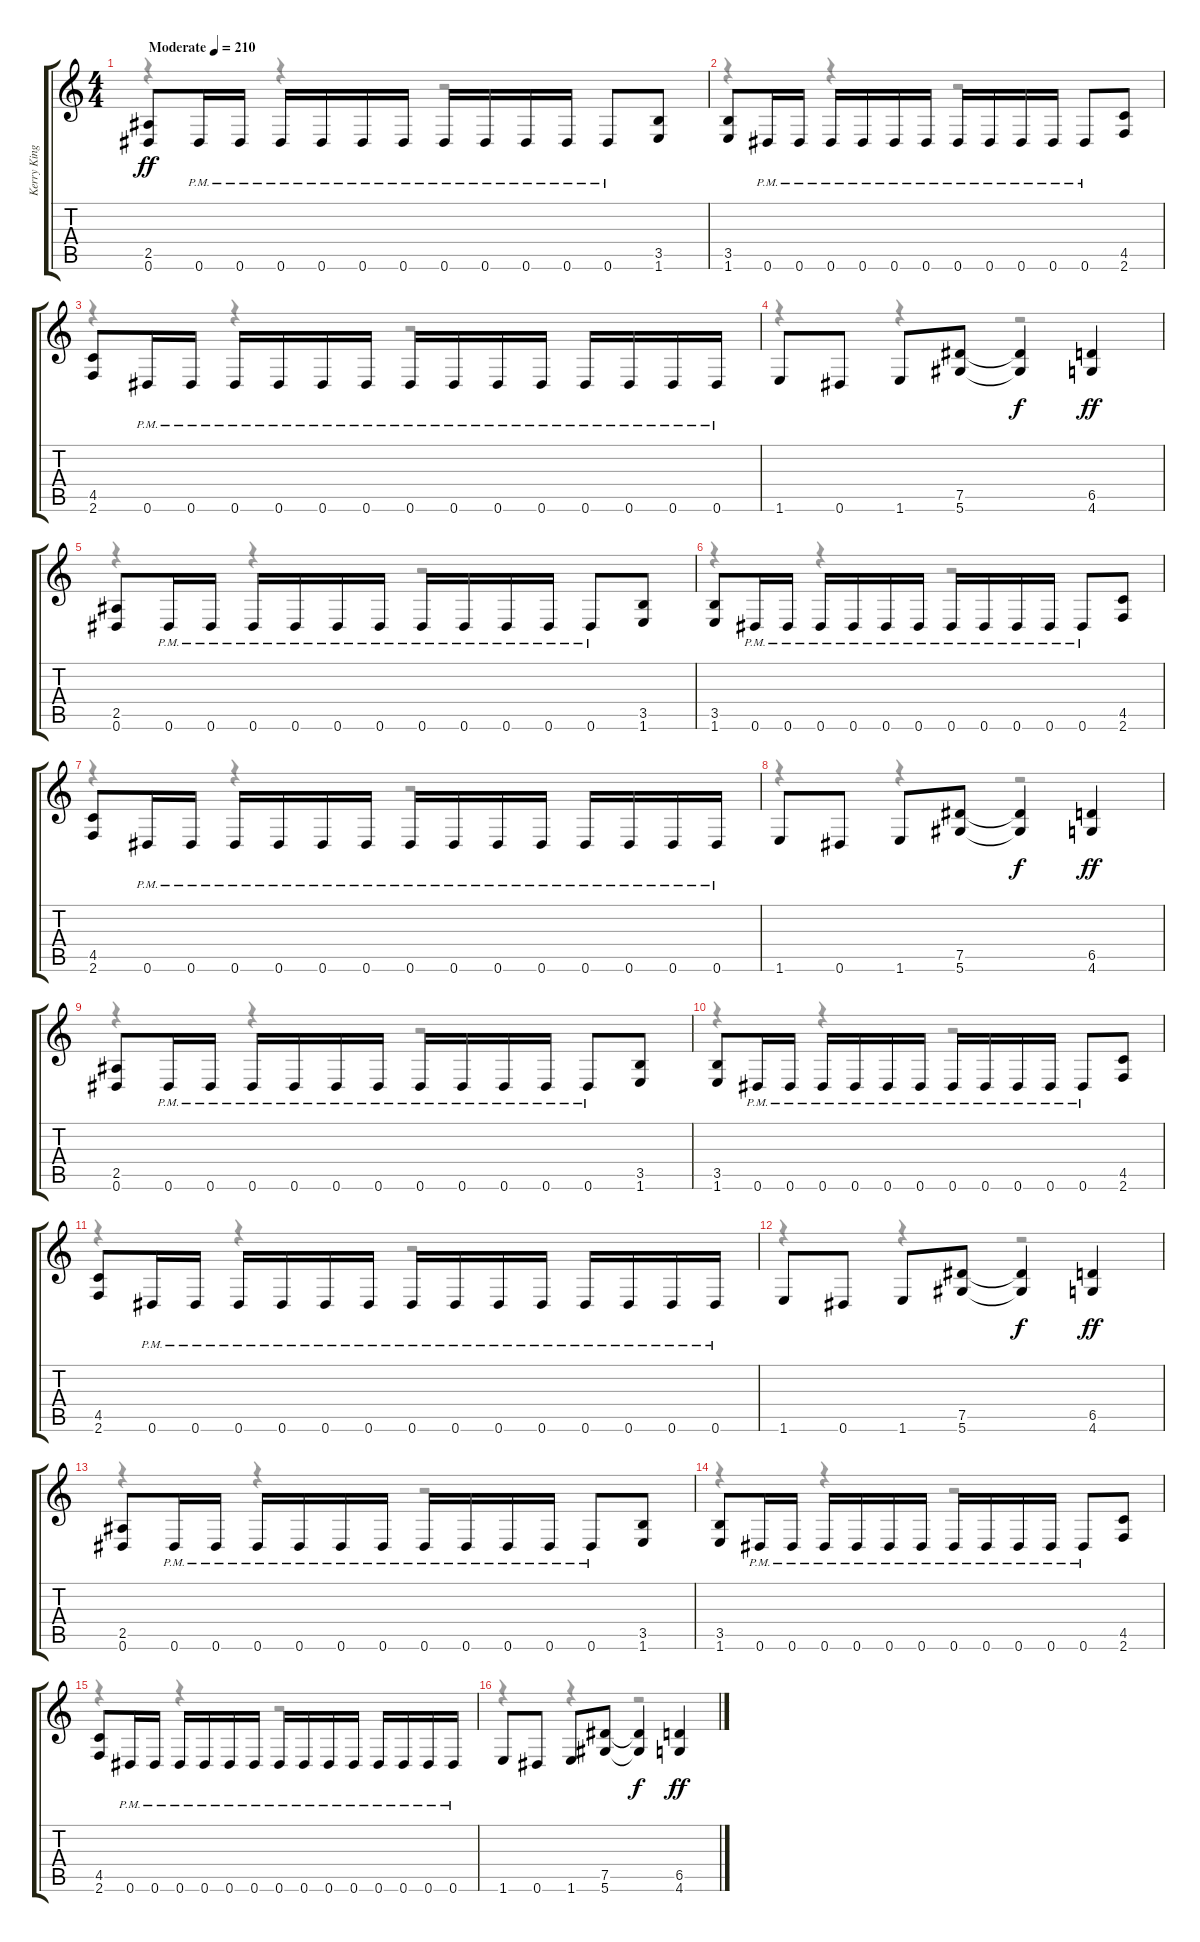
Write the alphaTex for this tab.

\track ("Kerry King" "Kerry King") {instrument distortionguitar}
\staff {score tabs}
\tuning (Eb4 Bb3 Gb3 Db3 Ab2 Eb2) {hide}
\voice
\ts (4 4)
\tempo (210 "Moderate")
\clef g2
\ks c
(2.5 0.6).8{dy ff instrument distortionguitar} 0.6{pm}.16 0.6{pm}.16 0.6{pm}.16 0.6{pm}.16 0.6{pm}.16 0.6{pm}.16 0.6{pm}.16 0.6{pm}.16 0.6{pm}.16 0.6{pm}.16 0.6{pm}.8 (3.5 1.6).8 |
(3.5 1.6).8 0.6{pm}.16 0.6{pm}.16 0.6{pm}.16 0.6{pm}.16 0.6{pm}.16 0.6{pm}.16 0.6{pm}.16 0.6{pm}.16 0.6{pm}.16 0.6{pm}.16 0.6{pm}.8 (4.5 2.6).8 |
(4.5 2.6).8 0.6{pm}.16 0.6{pm}.16 0.6{pm}.16 0.6{pm}.16 0.6{pm}.16 0.6{pm}.16 0.6{pm}.16 0.6{pm}.16 0.6{pm}.16 0.6{pm}.16 0.6{pm}.16 0.6{pm}.16 0.6{pm}.16 0.6{pm}.16 |
1.6.8 0.6.8 1.6.8 (7.5 5.6).8 (7.5{t} 5.6{t}).4{dy f} (6.5 4.6).4{dy ff} |
(2.5 0.6).8 0.6{pm}.16 0.6{pm}.16 0.6{pm}.16 0.6{pm}.16 0.6{pm}.16 0.6{pm}.16 0.6{pm}.16 0.6{pm}.16 0.6{pm}.16 0.6{pm}.16 0.6{pm}.8 (3.5 1.6).8 |
(3.5 1.6).8 0.6{pm}.16 0.6{pm}.16 0.6{pm}.16 0.6{pm}.16 0.6{pm}.16 0.6{pm}.16 0.6{pm}.16 0.6{pm}.16 0.6{pm}.16 0.6{pm}.16 0.6{pm}.8 (4.5 2.6).8 |
(4.5 2.6).8 0.6{pm}.16 0.6{pm}.16 0.6{pm}.16 0.6{pm}.16 0.6{pm}.16 0.6{pm}.16 0.6{pm}.16 0.6{pm}.16 0.6{pm}.16 0.6{pm}.16 0.6{pm}.16 0.6{pm}.16 0.6{pm}.16 0.6{pm}.16 |
1.6.8 0.6.8 1.6.8 (7.5 5.6).8 (7.5{t} 5.6{t}).4{dy f} (6.5 4.6).4{dy ff} |
(2.5 0.6).8 0.6{pm}.16 0.6{pm}.16 0.6{pm}.16 0.6{pm}.16 0.6{pm}.16 0.6{pm}.16 0.6{pm}.16 0.6{pm}.16 0.6{pm}.16 0.6{pm}.16 0.6{pm}.8 (3.5 1.6).8 |
(3.5 1.6).8 0.6{pm}.16 0.6{pm}.16 0.6{pm}.16 0.6{pm}.16 0.6{pm}.16 0.6{pm}.16 0.6{pm}.16 0.6{pm}.16 0.6{pm}.16 0.6{pm}.16 0.6{pm}.8 (4.5 2.6).8 |
(4.5 2.6).8 0.6{pm}.16 0.6{pm}.16 0.6{pm}.16 0.6{pm}.16 0.6{pm}.16 0.6{pm}.16 0.6{pm}.16 0.6{pm}.16 0.6{pm}.16 0.6{pm}.16 0.6{pm}.16 0.6{pm}.16 0.6{pm}.16 0.6{pm}.16 |
1.6.8 0.6.8 1.6.8 (7.5 5.6).8 (7.5{t} 5.6{t}).4{dy f} (6.5 4.6).4{dy ff} |
(2.5 0.6).8 0.6{pm}.16 0.6{pm}.16 0.6{pm}.16 0.6{pm}.16 0.6{pm}.16 0.6{pm}.16 0.6{pm}.16 0.6{pm}.16 0.6{pm}.16 0.6{pm}.16 0.6{pm}.8 (3.5 1.6).8 |
(3.5 1.6).8 0.6{pm}.16 0.6{pm}.16 0.6{pm}.16 0.6{pm}.16 0.6{pm}.16 0.6{pm}.16 0.6{pm}.16 0.6{pm}.16 0.6{pm}.16 0.6{pm}.16 0.6{pm}.8 (4.5 2.6).8 |
(4.5 2.6).8 0.6{pm}.16 0.6{pm}.16 0.6{pm}.16 0.6{pm}.16 0.6{pm}.16 0.6{pm}.16 0.6{pm}.16 0.6{pm}.16 0.6{pm}.16 0.6{pm}.16 0.6{pm}.16 0.6{pm}.16 0.6{pm}.16 0.6{pm}.16 |
1.6.8 0.6.8 1.6.8 (7.5 5.6).8 (7.5{t} 5.6{t}).4{dy f} (6.5 4.6).4{dy ff}
\voice
\clef g2
\ottava regular
\simile none
\ks c
r.4{dy f} r.4 r.2 |
r.4 r.4 r.2 |
r.4 r.4 r.2 |
r.4 r.4 r.2 |
r.4 r.4 r.2 |
r.4 r.4 r.2 |
r.4 r.4 r.2 |
r.4 r.4 r.2 |
r.4 r.4 r.2 |
r.4 r.4 r.2 |
r.4 r.4 r.2 |
r.4 r.4 r.2 |
r.4 r.4 r.2 |
r.4 r.4 r.2 |
r.4 r.4 r.2 |
r.4 r.4 r.2
